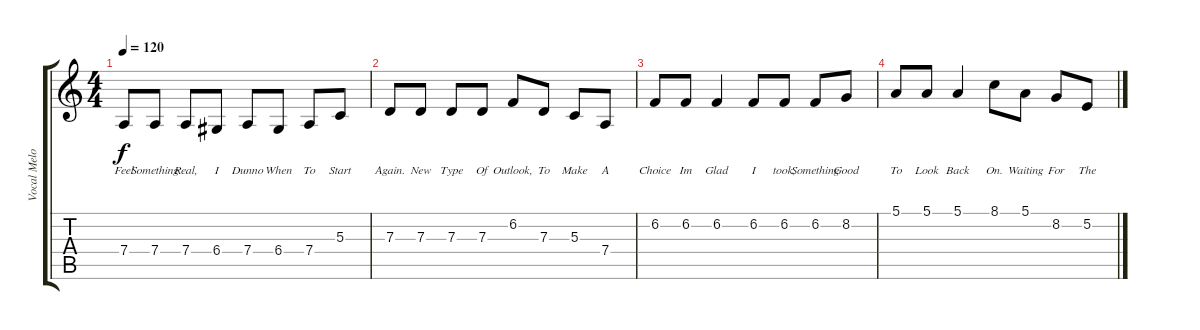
\track ("Vocal Melody" "Vocal Melo") {instrument steeldrums}
\staff {score tabs}
\tuning (E4 B3 G3 D3 A2 E2) {hide}
\ts (4 4)
\tempo 120
\clef g2
\ks c
7.4.8{lyrics (0 "Feel") lyrics (1 "") lyrics (2 "") lyrics (3 "") lyrics (4 "") dy f} 7.4.8{lyrics (0 "Something") lyrics (1 "") lyrics (2 "") lyrics (3 "") lyrics (4 "")} 7.4.8{lyrics (0 "Real,") lyrics (1 "") lyrics (2 "") lyrics (3 "") lyrics (4 "")} 6.4.8{lyrics (0 "I") lyrics (1 "") lyrics (2 "") lyrics (3 "") lyrics (4 "")} 7.4.8{lyrics (0 "Dunno") lyrics (1 "") lyrics (2 "") lyrics (3 "") lyrics (4 "")} 6.4.8{lyrics (0 "When") lyrics (1 "") lyrics (2 "") lyrics (3 "") lyrics (4 "")} 7.4.8{lyrics (0 "To") lyrics (1 "") lyrics (2 "") lyrics (3 "") lyrics (4 "")} 5.3.8{lyrics (0 "Start") lyrics (1 "") lyrics (2 "") lyrics (3 "") lyrics (4 "")} |
7.3.8{lyrics (0 "Again.") lyrics (1 "") lyrics (2 "") lyrics (3 "") lyrics (4 "")} 7.3.8{lyrics (0 "New") lyrics (1 "") lyrics (2 "") lyrics (3 "") lyrics (4 "")} 7.3.8{lyrics (0 "Type") lyrics (1 "") lyrics (2 "") lyrics (3 "") lyrics (4 "")} 7.3.8{lyrics (0 "Of") lyrics (1 "") lyrics (2 "") lyrics (3 "") lyrics (4 "")} 6.2.8{lyrics (0 "Outlook,") lyrics (1 "") lyrics (2 "") lyrics (3 "") lyrics (4 "")} 7.3.8{lyrics (0 "To") lyrics (1 "") lyrics (2 "") lyrics (3 "") lyrics (4 "")} 5.3.8{lyrics (0 "Make") lyrics (1 "") lyrics (2 "") lyrics (3 "") lyrics (4 "")} 7.4.8{lyrics (0 "A") lyrics (1 "") lyrics (2 "") lyrics (3 "") lyrics (4 "")} |
6.2.8{lyrics (0 "Choice") lyrics (1 "") lyrics (2 "") lyrics (3 "") lyrics (4 "")} 6.2.8{lyrics (0 "Im") lyrics (1 "") lyrics (2 "") lyrics (3 "") lyrics (4 "")} 6.2.4{lyrics (0 "Glad") lyrics (1 "") lyrics (2 "") lyrics (3 "") lyrics (4 "")} 6.2.8{lyrics (0 "I") lyrics (1 "") lyrics (2 "") lyrics (3 "") lyrics (4 "")} 6.2.8{lyrics (0 "took,") lyrics (1 "") lyrics (2 "") lyrics (3 "") lyrics (4 "")} 6.2.8{lyrics (0 "Something") lyrics (1 "") lyrics (2 "") lyrics (3 "") lyrics (4 "")} 8.2.8{lyrics (0 "Good") lyrics (1 "") lyrics (2 "") lyrics (3 "") lyrics (4 "")} |
5.1.8{lyrics (0 "To") lyrics (1 "") lyrics (2 "") lyrics (3 "") lyrics (4 "")} 5.1.8{lyrics (0 "Look") lyrics (1 "") lyrics (2 "") lyrics (3 "") lyrics (4 "")} 5.1.4{lyrics (0 "Back") lyrics (1 "") lyrics (2 "") lyrics (3 "") lyrics (4 "")} 8.1.8{lyrics (0 "On.") lyrics (1 "") lyrics (2 "") lyrics (3 "") lyrics (4 "")} 5.1.8{lyrics (0 "Waiting") lyrics (1 "") lyrics (2 "") lyrics (3 "") lyrics (4 "")} 8.2.8{lyrics (0 "For") lyrics (1 "") lyrics (2 "") lyrics (3 "") lyrics (4 "")} 5.2.8{lyrics (0 "The") lyrics (1 "") lyrics (2 "") lyrics (3 "") lyrics (4 "")}
